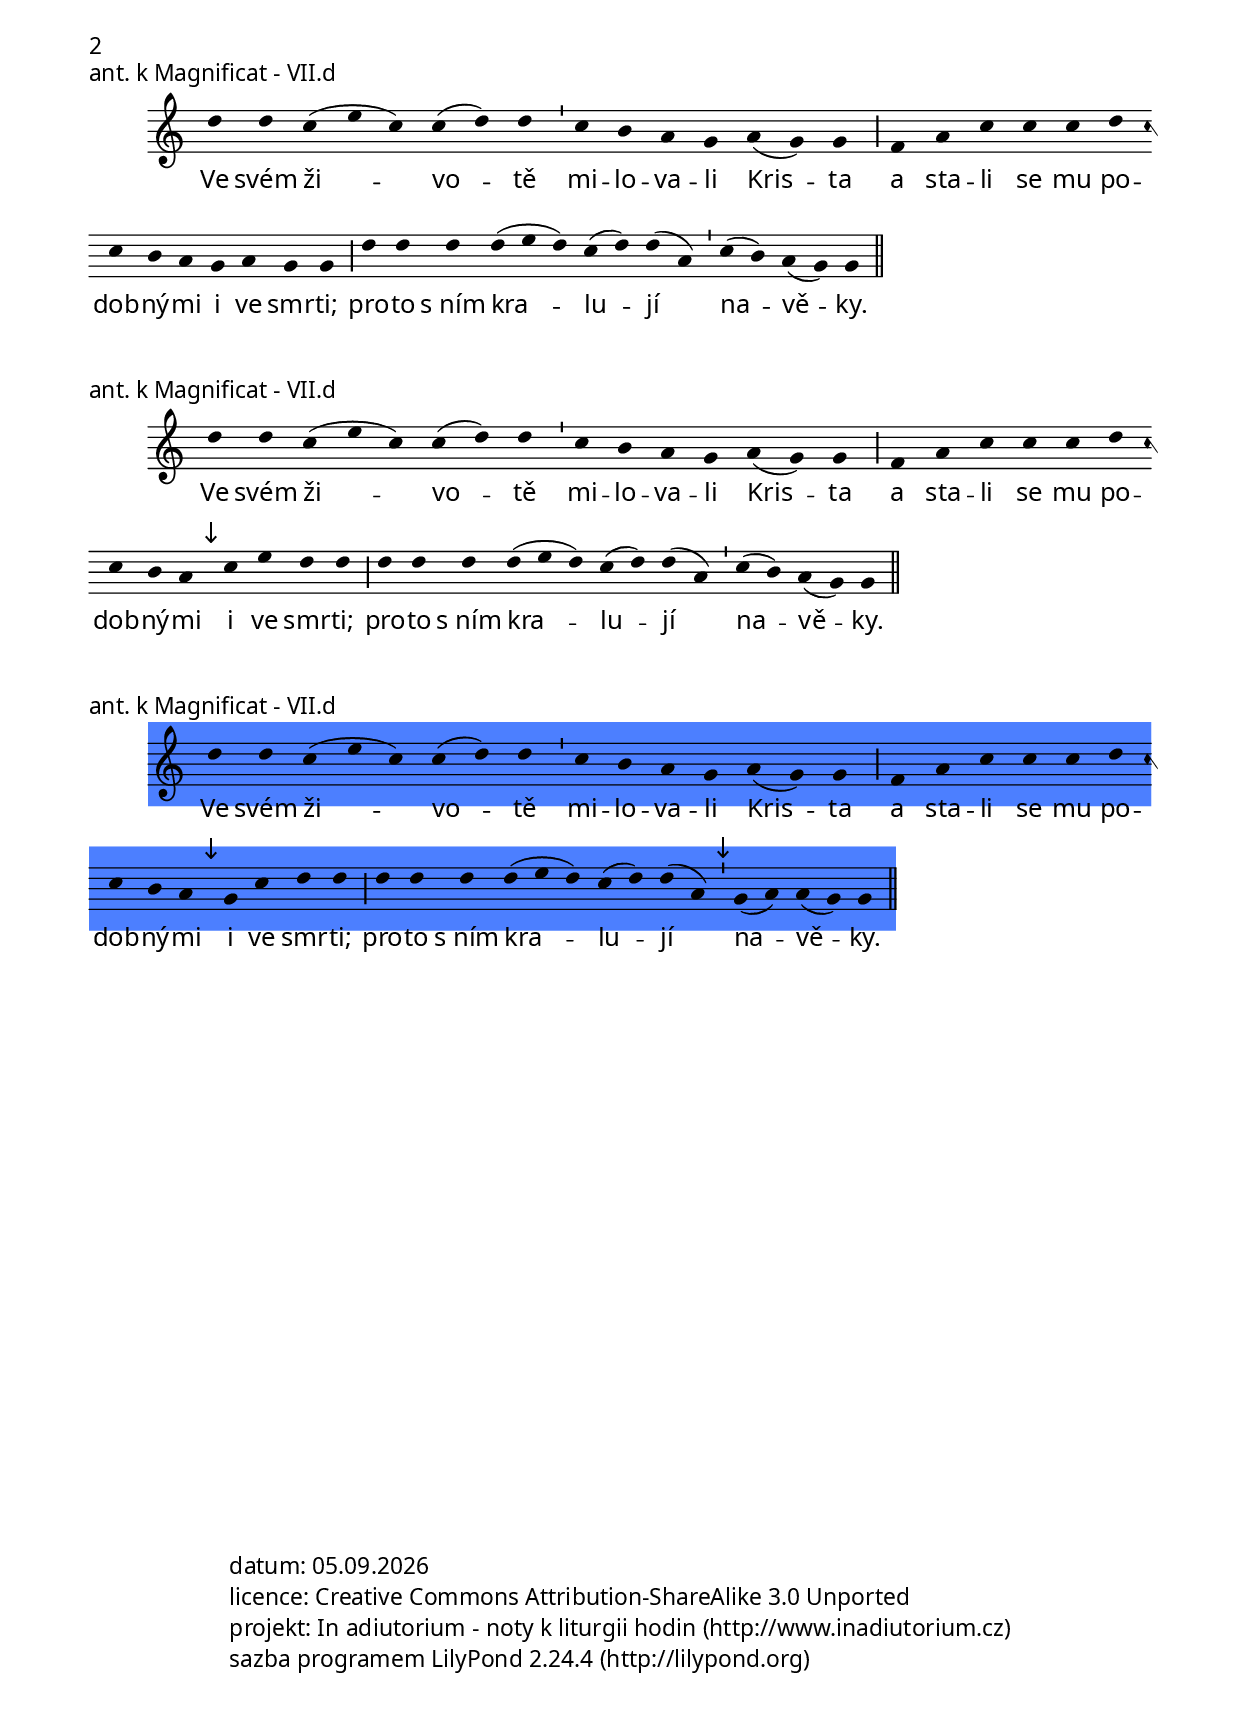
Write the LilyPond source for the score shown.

\version "2.19.16"

\include "../spolecne.ly"

\header {
  title = \markup\titleSvatek
            "Svatých prvomučedníků římských"
            "nezávazná památka"
            "30. 6."
  composer = "Jakub Pavlík"
}

\score {
  \relative c'' {
    \zvyraznovacModry
    \choralniRezim
    g4 g g f e f g a( g) g \barMaior
    a a a a a( c) a b c a g g \barMaior
    a a f e d \barMin
    f g a g g \barFinalis
  }
  \addlyrics {
    Ne -- smír -- né množ -- ství mu -- čed -- ní -- ků
    spo -- jo -- va -- la vjed -- no bra -- trs -- ká lás -- ka,
    byl v_nich je -- den duch
    a jed -- na ví -- ra.
  }
  \header {
    quid = "ant. k Benedictus"
    modus = "VIII"
    differentia = "G"
    psalmus = ""
    id = "aben"
    piece = \markup {\sestavTitulekBezZalmu}
  }
}

\pageBreak

\score {
  \relative c'' {
    \choralniRezim
    d4 d c( e c) c( d) d \barMin
    c b a g a( g) g \barMaior
    f a c c c d c b a g a g g \barMaior
    d' d d d( e d) c( d) d( a) \barMin
    c( b) a( g) g \barFinalis
  }
  \addlyrics {
    Ve svém ži -- vo -- tě
    mi -- lo -- va -- li Kris -- ta
    a sta -- li se mu po -- dob -- ný -- mi i ve smr -- ti;
    pro -- to s_ním kra -- lu -- jí
    na -- vě -- ky.
  }
  \header {
    quid = "ant. k Magnificat"
    modus = "VII"
    differentia = "d"
    psalmus = ""
    id = "amag"
    piece = \markup {\sestavTitulekBezZalmu}
  }
}

\score {
  \relative c'' {
    \choralniRezim
    d4 d c( e c) c( d) d \barMin
    c b a g a( g) g \barMaior
    f a c c c d c b a \mark\sipka c e d d \barMaior
    d d d d( e d) c( d) d( a) \barMin
    c( b) a( g) g \barFinalis
  }
  \addlyrics {
    Ve svém ži -- vo -- tě
    mi -- lo -- va -- li Kris -- ta
    a sta -- li se mu po -- dob -- ný -- mi i ve smr -- ti;
    pro -- to s_ním kra -- lu -- jí
    na -- vě -- ky.
  }
  \header {
    quid = "ant. k Magnificat"
    modus = "VII"
    differentia = "d"
    psalmus = ""
    id = "amag"
    piece = \markup {\sestavTitulekBezZalmu}
  }
}

\score {
  \relative c'' {
    \zvyraznovacModry
    \choralniRezim
    d4 d c( e c) c( d) d \barMin
    c b a g a( g) g \barMaior
    f a c c c d c b a \mark\sipka g c d d \barMaior
    d d d d( e d) c( d) d( a) \barMin
    \mark\sipka g( a) a( g) g \barFinalis
  }
  \addlyrics {
    Ve svém ži -- vo -- tě
    mi -- lo -- va -- li Kris -- ta
    a sta -- li se mu po -- dob -- ný -- mi i ve smr -- ti;
    pro -- to s_ním kra -- lu -- jí
    na -- vě -- ky.
  }
  \header {
    quid = "ant. k Magnificat"
    modus = "VII"
    differentia = "d"
    psalmus = ""
    id = "amag"
    piece = \markup {\sestavTitulekBezZalmu}
  }
}